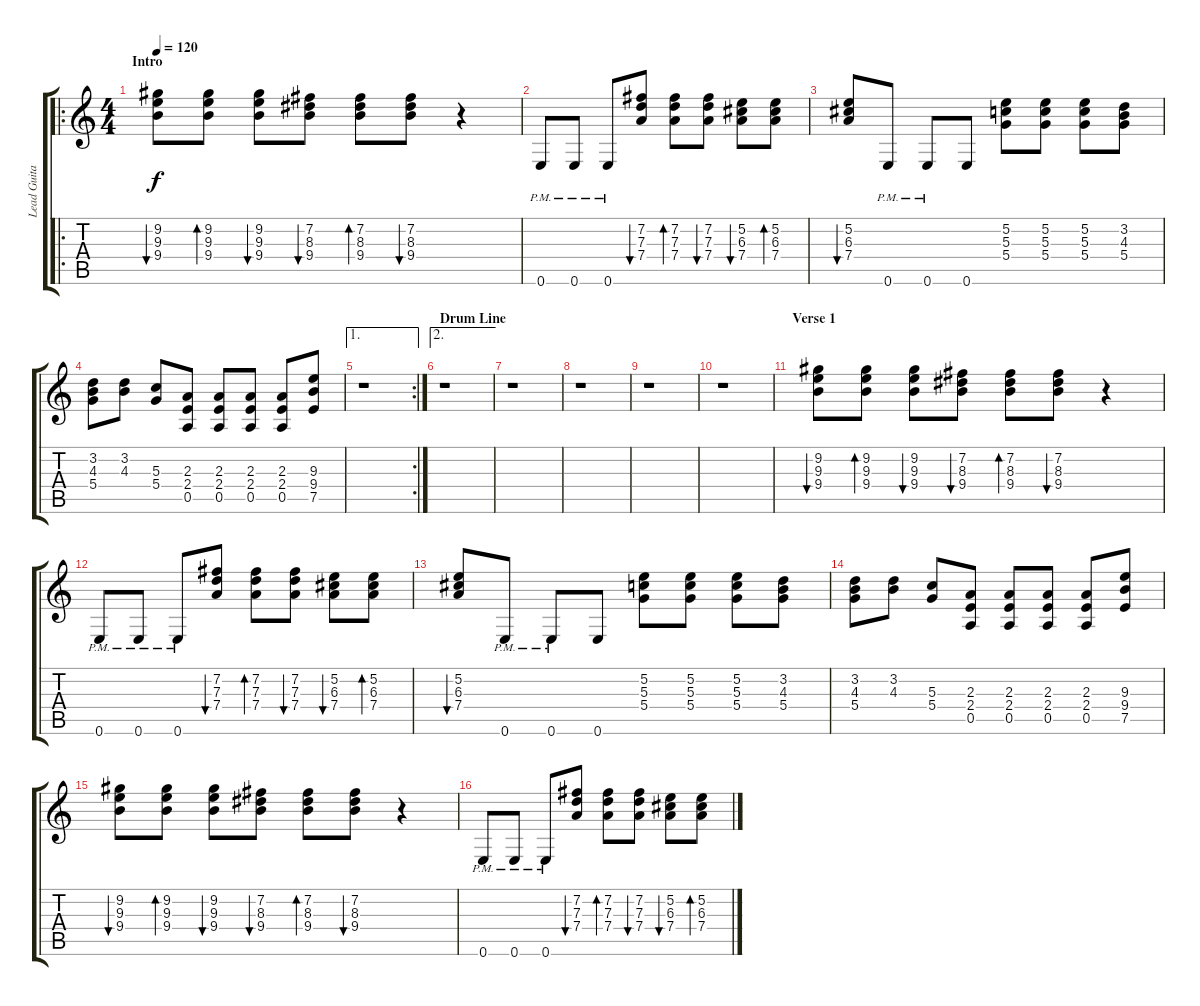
\track ("Lead Guitar" "Lead Guita") {instrument distortionguitar}
\staff {score tabs}
\tuning (E4 B3 G3 D3 A2 E2) {hide}
\ro
\ts (4 4)
\section ("" "Intro")
\tempo 120
\clef g2
\ks c
(9.2 9.3 9.4).8{bu 60 dy f instrument distortionguitar} (9.2 9.3 9.4).8{bd 60} (9.2 9.3 9.4).8{bu 60} (7.2 8.3 9.4).8{bu 60} (7.2 8.3 9.4).8{bd 60} (7.2 8.3 9.4).8{bu 60} r.4 |
\ks aminor
0.6{pm}.8 0.6{pm}.8 0.6{pm}.8 (7.2 7.3 7.4).8{bu 60} (7.2 7.3 7.4).8{bd 60} (7.2 7.3 7.4).8{bu 60} (5.2 6.3 7.4).8{bu 60} (5.2 6.3 7.4).8{bd 60} |
\ks c
(5.2 6.3 7.4).8{bu 60} 0.6{pm}.8 0.6{pm}.8 0.6.8 (5.2 5.3 5.4).8 (5.2 5.3 5.4).8 (5.2 5.3 5.4).8 (3.2 4.3 5.4).8 |
(3.2 4.3 5.4).8 (3.2 4.3).8 (5.3 5.4).8 (2.3 2.4 0.5).8 (2.3 2.4 0.5).8 (2.3 2.4 0.5).8 (2.3 2.4 0.5).8 (9.3 9.4 7.5).8 |
\ae 1
\rc 2
r.1 |
\ae 2
\section ("" "Drum Line")
r.1 |
r.1 |
r.1 |
r.1 |
r.1 |
\section ("" "Verse 1")
(9.2 9.3 9.4).8{bu 60} (9.2 9.3 9.4).8{bd 60} (9.2 9.3 9.4).8{bu 60} (7.2 8.3 9.4).8{bu 60} (7.2 8.3 9.4).8{bd 60} (7.2 8.3 9.4).8{bu 60} r.4 |
0.6{pm}.8 0.6{pm}.8 0.6{pm}.8 (7.2 7.3 7.4).8{bu 60} (7.2 7.3 7.4).8{bd 60} (7.2 7.3 7.4).8{bu 60} (5.2 6.3 7.4).8{bu 60} (5.2 6.3 7.4).8{bd 60} |
(5.2 6.3 7.4).8{bu 60} 0.6{pm}.8 0.6{pm}.8 0.6.8 (5.2 5.3 5.4).8 (5.2 5.3 5.4).8 (5.2 5.3 5.4).8 (3.2 4.3 5.4).8 |
(3.2 4.3 5.4).8 (3.2 4.3).8 (5.3 5.4).8 (2.3 2.4 0.5).8 (2.3 2.4 0.5).8 (2.3 2.4 0.5).8 (2.3 2.4 0.5).8 (9.3 9.4 7.5).8 |
(9.2 9.3 9.4).8{bu 60} (9.2 9.3 9.4).8{bd 60} (9.2 9.3 9.4).8{bu 60} (7.2 8.3 9.4).8{bu 60} (7.2 8.3 9.4).8{bd 60} (7.2 8.3 9.4).8{bu 60} r.4 |
0.6{pm}.8 0.6{pm}.8 0.6{pm}.8 (7.2 7.3 7.4).8{bu 60} (7.2 7.3 7.4).8{bd 60} (7.2 7.3 7.4).8{bu 60} (5.2 6.3 7.4).8{bu 60} (5.2 6.3 7.4).8{bd 60}
